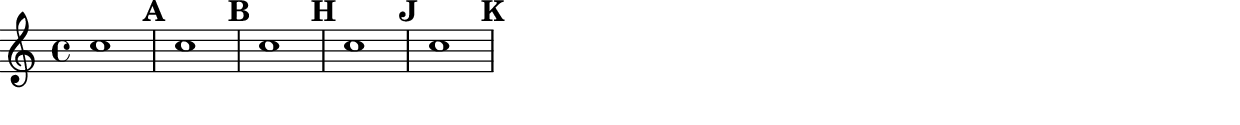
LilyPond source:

%% Generated by lilypond-book.py
%% Options: [exampleindent=10.16\mm,fragment,indent=0\mm,line-width=160\mm,quote,relative=2]
\include "lilypond-book-preamble.ly"


% ****************************************************************
% Start cut-&-pastable-section
% ****************************************************************



\paper {
  indent = 0\mm
  line-width = 160\mm
  % offset the left padding, also add 1mm as lilypond creates cropped
  % images with a little space on the right
  line-width = #(- line-width (* mm  3.000000) (* mm 1))
  line-width = 160\mm - 2.0 * 10.16\mm
  % offset the left padding, also add 1mm as lilypond creates cropped
  % images with a little space on the right
  line-width = #(- line-width (* mm  3.000000) (* mm 1))
}

\layout {
  
}



\relative c''
{


% ****************************************************************
% ly snippet contents follows:
% ****************************************************************
\sourcefileline 3133
c1 \mark \default
c1 \mark \default
c1 \mark #8
c1 \mark \default
c1 \mark \default



% ****************************************************************
% end ly snippet
% ****************************************************************
}
